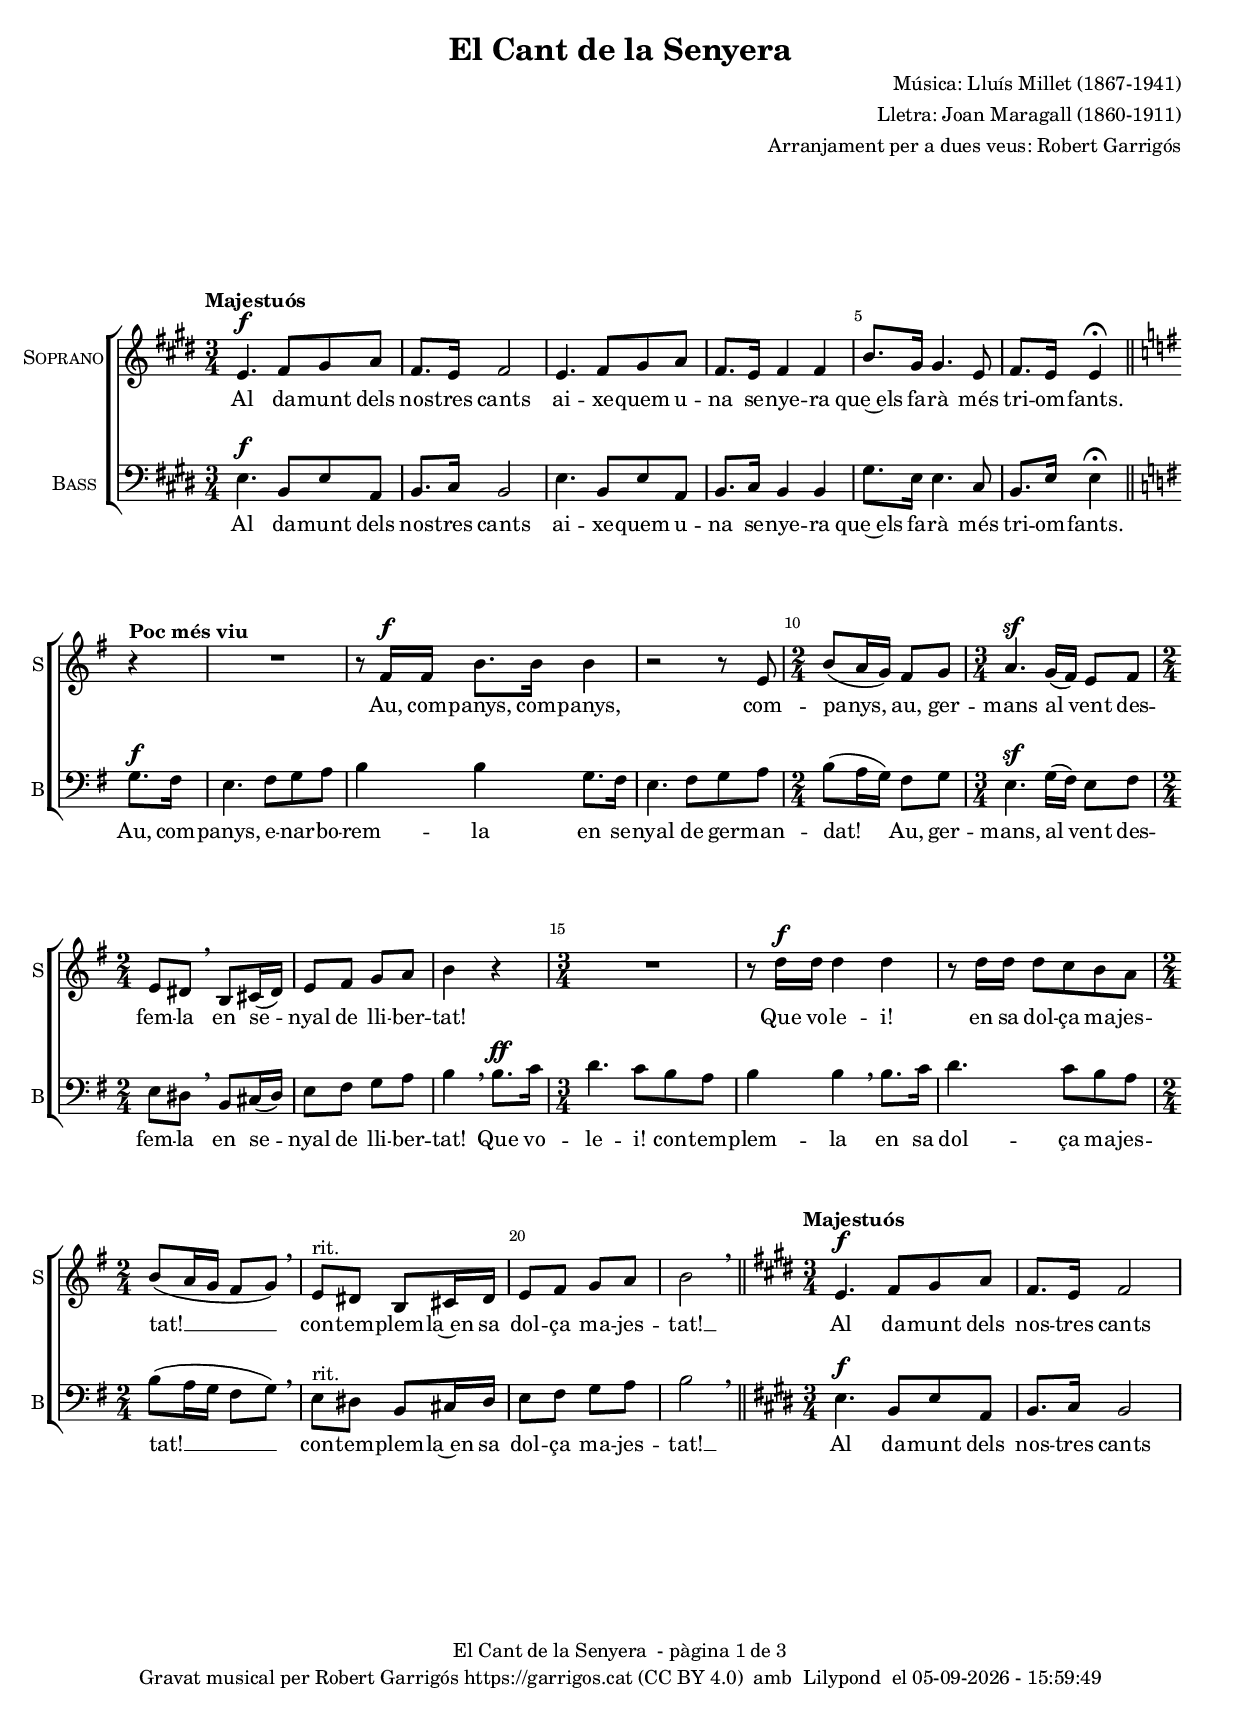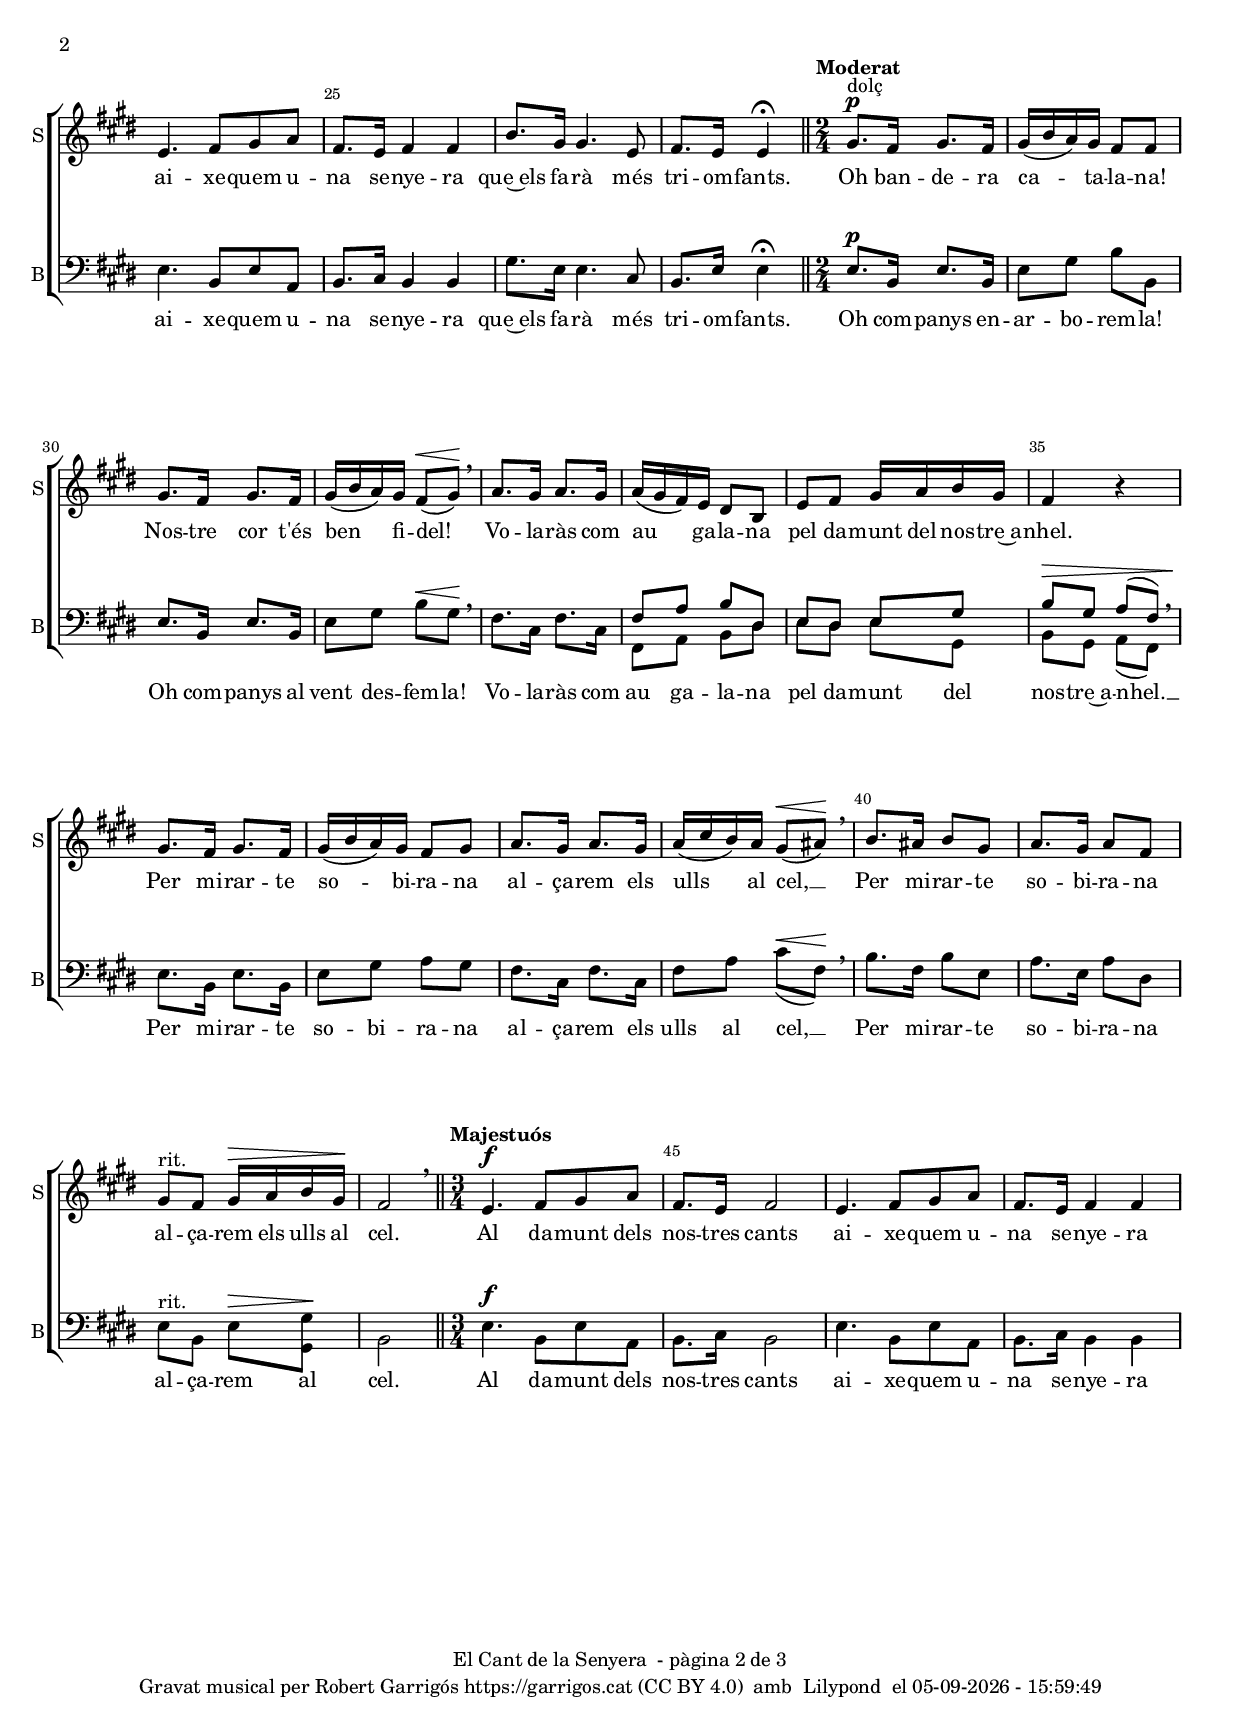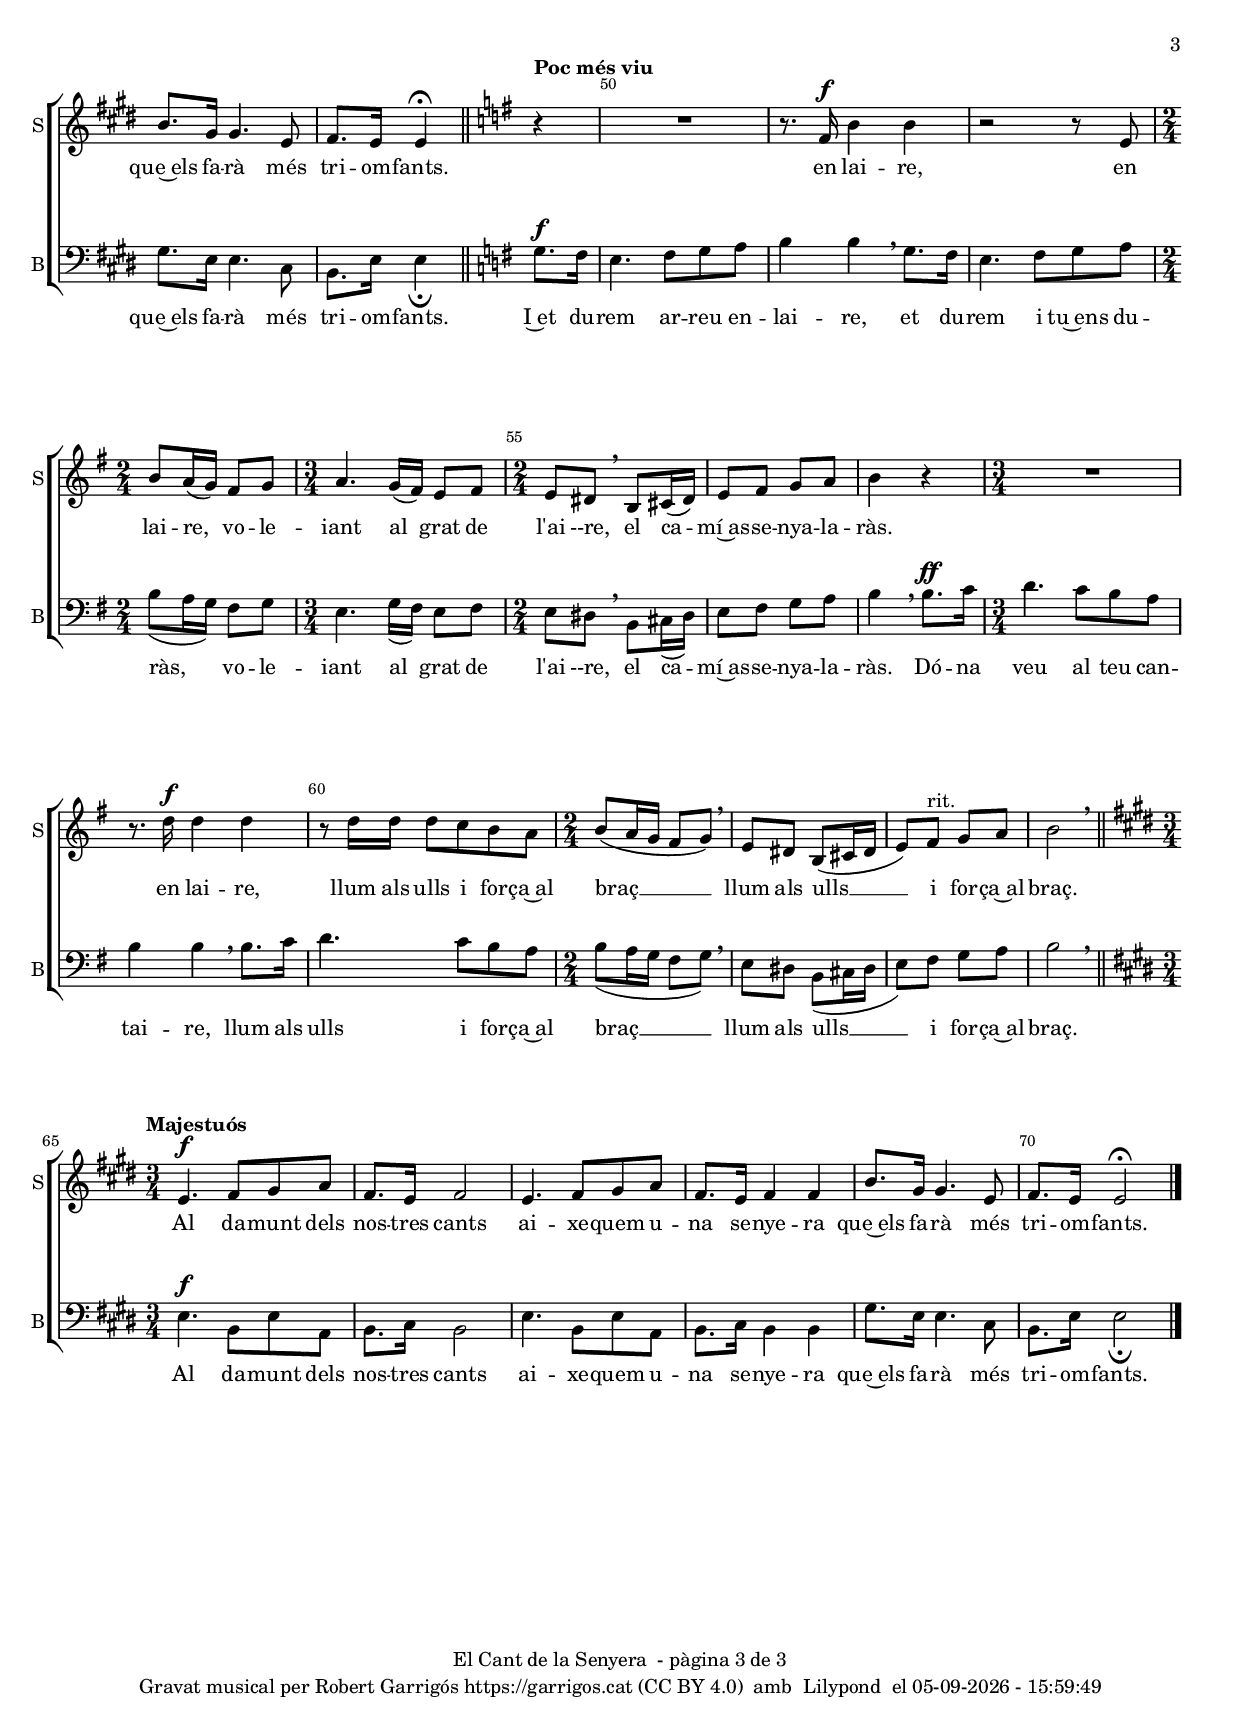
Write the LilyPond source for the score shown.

\version "2.24.3"
\language "english"

#(set-global-staff-size 17)
data = #(strftime "%d-%m-%Y - %H:%M:%S" (localtime (current-time)))

\paper {
  set-paper-size = "a4"
  top-margin = 10
  indent = 10
  max-systems-per-page = 4
  system-system-spacing.basic-distance = 8
  system-system-spacing.score-markup-spacing = 10
  % system-system-spacing.minium-distance = 8
  % system-system-spacing.padding = 2
  system-system-spacing.stretchability = 12
  % annotate-spacing = ##t
  % print-all-headers = ##t
  % print-first-page-number = ##t
  oddFooterMarkup = \markup {
    \center-column {
      \line { \fromproperty #'header:title " - pàgina" \fromproperty #'page:page-number-string "de" \concat {\page-ref #'lastPage "0" "?"} }
      \fill-line { \fromproperty #'header:copyright }
    }
  }
  evenFooterMarkup = \markup {
     \center-column {
      \line { \fromproperty #'header:title " - pàgina" \fromproperty #'page:page-number-string "de" \concat {\page-ref #'lastPage "0" "?"} }
      \fill-line { \fromproperty #'header:copyright }
    }
  }
}

\header {
  title = "El Cant de la Senyera"
  % subtitle = "Lorem ipsum"
  composer = \markup {
    \right-column {
    \line {"Música: Lluís Millet (1867-1941)"}
    \line {"Lletra: Joan Maragall (1860-1911)"}
    \line {"Arranjament per a dues veus: Robert Garrigós"}
    }

  }
  % opus = "(lorem-ipsum)"
  % piece = "Lorem ipsum"
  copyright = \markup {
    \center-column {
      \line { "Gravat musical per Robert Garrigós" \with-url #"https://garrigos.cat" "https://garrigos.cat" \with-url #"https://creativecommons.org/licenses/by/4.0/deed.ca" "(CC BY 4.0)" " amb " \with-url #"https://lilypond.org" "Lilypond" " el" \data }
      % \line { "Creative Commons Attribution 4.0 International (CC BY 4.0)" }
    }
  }
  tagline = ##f
}

global = {
  % \overrideTimeSignatureSettings
  % 4/4        % timeSignatureFraction
  % 1/4        % baseMomentFraction
  % 2,2        % beatStructure
  % #'()       % beamExceptions
  \key e \major
  \time 3/4
  \override Score.BarNumber.break-visibility = #end-of-line-invisible
  % \set Score.currentBarNumber = #3
  \set Score.barNumberVisibility = #(every-nth-bar-number-visible 5)
  \set Score.tempoHideNote = ##t
  \set Score.printKeyCancellation = ##t
}

majestuos  = {
  \tempo "Majestuós"
  \tempo 4 = 60
}

mesviu = {
  \tempo "Poc més viu"
  \tempo 4 = 96
}

moderat = {
  \tempo "Moderat"
  \tempo 4 = 62
}

SopranoMusic = \relative c' {
  \global
  \majestuos
  e4.\f fs8 gs a |
  fs8. e16 fs2 |
  e4. fs8 gs a |
  fs8.  e16 fs4 fs |
%5
  b8. gs16 gs4. e8 |
  fs8. e16 e4\fermata \bar "||" \key e \minor r4 \bar "|"
  R2. |
  r8 fs16\f fs b8. b16 b4 |
  r2 r8 e,8|
%10
  \time 2/4
  b'8 (a16 g) fs8 g |
  \time 3/4
  a4.\sf g16 (fs) e8 fs |
  \time 2/4
  e8 ds \breathe b8 cs16 (ds) |
  e8 fs g a |
  b4 r4 |
%15
  \time 3/4 R2. |
  r8 d16\f d d4 d4 |
  r8 d16 d d8 c b a |
  \time 2/4
  b8 (a16 g fs8 g)\breathe |
  e8^"rit."
  \tempo 4 = 95 ds
  \tempo 4 = 94 b8
  \tempo 4 = 93 cs16
  \tempo 4 = 92 ds |
%20
  \tempo 4 = 90 e8
  \tempo 4 = 88 fs
  \tempo 4 = 82 g
  \tempo 4 = 78 a |
  \tempo 4 = 65 b2 \breathe \bar "||"

  \key e \major
  \time 3/4 \majestuos
  e,4.\f fs8 gs a |
  fs8. e16 fs2 |
  e4. fs8 gs a |
%25
  fs8.  e16 fs4 fs |
  b8. gs16 gs4. e8 |
  fs8. e16 e4\fermata \bar "||"
  \time 2/4 \moderat ^\markup dolç
  gs8.\p fs16 gs8. fs16 |
  gs16 (b a) gs fs8 fs |
%30
  gs8. fs16 gs8. fs16 |
  gs16 (b a) gs fs8\< (gs)\! \breathe |
  a8. gs16 a8. gs16 |
  a16 (gs fs) e ds8 b8 |
  e fs gs16 a b gs |
%35
  fs4 r4 |
  gs8. fs16 gs8. fs16 |
  gs16 (b a) gs fs8 gs |
  a8. gs16 a8. gs16 |
  a16 (cs b) a gs8\< (as)\! \breathe |
%40
  b8. as16 b8 gs |
  a8. gs16 a8 fs |
  gs^"rit." fs gs16\> a b gs\! |
  fs2 \breathe \bar "||"
  \time 3/4 \majestuos
  e4.\f fs8 gs a |
  fs8. e16 fs2 |
  e4. fs8 gs a |
  fs8.  e16 fs4 fs |
  b8. gs16 gs4. e8 |
  fs8. e16 e4\fermata \bar "||" \key e \minor r4 \bar "|"
  R2. |
  r8. fs16\f b4 b4 |
  r2 r8 e,8|

  \time 2/4
  b'8 a16( g) fs8 g |
  \time 3/4
  a4. g16 (fs) e8 fs |
  \time 2/4
  e8 ds \breathe b8 cs16 (ds) |
  e8 fs g a |
  b4 r4 |

  \time 3/4 R2. |
  r8. d16\f d4 d4 |
  r8 d16 d d8 c b a |
  \time 2/4
  b8 (a16 g fs8 g) \breathe |
  e8 ds b8 (cs16 ds |

  e8) \tempo 4 = 88 fs^"rit." \tempo 4 = 80 g \tempo 4 = 70 a \tempo 4 = 50|
  b2 \breathe \bar "||"
  \key e \major
  \time 3/4 \majestuos
  e,4.\f fs8 gs a |
  fs8. e16 fs2 |
  e4. fs8 gs a |

  fs8.  e16 fs4 fs |
  b8. gs16 gs4. e8 |
  fs8. e16 e2\fermata \bar "|."
  \label #'lastPage
}
SopranoLyrics = \lyricmode {
  Al da -- munt dels nos -- tres cants
  ai -- xe -- quem u -- na se -- nye -- ra
  que~els fa -- rà més tri -- om -- fants.
  Au, com -- panys, com -- panys,
  com -- panys, au, ger -- mans al vent des -- fem -- la
  en se -- nyal de lli -- ber -- tat!
  Que vo -- le -- i!
  en sa dol -- ça ma -- jes -- tat! __
  con -- tem -- plem -- la~en sa dol -- ça ma -- jes -- tat! __
  Al da -- munt dels nos -- tres cants
  ai -- xe -- quem u -- na se -- nye -- ra
  que~els fa -- rà més tri -- om -- fants.
  Oh ban -- de -- ra ca -- ta -- la -- na!
  Nos -- tre cor t'és ben fi -- del!
  Vo -- la -- ràs com au ga -- la -- na
  pel da -- munt del nos -- tre~a -- nhel.
  Per mi -- rar -- te so -- bi -- ra -- na
  al -- ça -- rem els ulls al cel, __
  Per mi -- rar -- te so -- bi -- ra -- na
  al -- ça -- rem els ulls al cel.
  Al da -- munt dels nos -- tres cants
  ai -- xe -- quem u -- na se -- nye -- ra
  que~els fa -- rà més tri -- om -- fants.
  en  lai -- re, en  lai -- re,
  vo -- le -- iant al grat de l'ai --re,
  el ca -- mí~as -- se -- nya -- la -- ràs.
  en  lai -- re,
  llum als ulls i for -- ça~al braç __
  llum als ulls __ i for -- ça~al braç.
  Al da -- munt dels nos -- tres cants
  ai -- xe -- quem u -- na se -- nye -- ra
  que~els fa -- rà més tri -- om -- fants.
}
% AltoMusic = \relative { d'4\f d d d }
% AltoLyrics = \lyricmode { Al -- to ly -- rics }
% TenorMusic = \relative { a4\p a a a }
% TenorLyrics = \lyricmode { Te -- nor ly -- rics }
BassMusic = \relative {
  \global
  e4.\f b8 e a, |
  b8. cs16 b2 |
  e4. b8 e a, |
  b8. cs16 b4 b |
%5
  gs'8. e16 e4. cs8 |
  b8. e16 e4\fermata \bar "||"
  \key e \minor
  \mesviu
  g8.\f fs16 \bar "|"
  e4. fs8 g a |
  b4 b4 g8. fs16 |
  e4. fs8 g a |
%10
  \time 2/4
  b8 (a16 g) fs8 g |
  \time 3/4
  e4.\sf g16 (fs) e8 fs |
  \time 2/4
  e8 ds \breathe b8 cs16 (ds) |
  e8 fs g a |
  b4 \breathe b8.\ff c16 |
%15
  \time 3/4
  d4. c8 b a |
  b4 b \breathe b8. c16 |
  d4. c8 b a |
  \time 2/4
  b8 (a16 g fs8 g)\breathe |
  e8^"rit." ds b8 cs16 ds |
%20
  e8 fs g a |
  b2 \breathe \bar "||"
  \key e \major
  \time 3/4
  e,4.\f b8 e a, |
  b8. cs16 b2 |
  e4. b8 e a, |
%25
  b8. cs16 b4 b |
  gs'8. e16 e4. cs8 |
  b8. e16 e4\fermata \bar "||"
  \time 2/4
  e8.\p b16 e8. b16 |
  e8 gs b b, |
%30
  e8. b16 e8. b16 |
  e8 gs b\< gs\! \breathe |
  fs8. cs16 fs8. cs16 |

  <<
    { \voiceTwo fs,8 a b ds |
  e ds e gs, |
%35
  b \> \tempo 4 = 60  gs \tempo 4 = 58 a (\tempo 4 = 56 fs) \tempo 4 = 48 \! \breathe | \tempo 4 = 62}
    \new Voice
    {
      \voiceOne fs'8 a b ds, |
  e ds e gs8 | b gs a( fs)
    }
  >>

  e8. b16 e8. b16 |
  e8 gs a gs |
  fs8. cs16 fs8. cs16 |
  fs8 a cs\< (fs,)\! \breathe |
%40
  b8. fs16 b8 e, |
  a8. e16 a8 ds, |
  e^"rit." \tempo 4 =60 b \tempo 4 = 56 e\> \tempo 4 = 50 <gs, gs'>\! \tempo 4 = 46 |
  b2 |
  \time 3/4
  e4.\f b8 e a, |
  b8. cs16 b2 |
  e4. b8 e a, |
  b8. cs16 b4 b |
  gs'8. e16 e4. cs8 |
  b8. e16 e4\fermata \bar "||" \key e \minor \mesviu g8.\f fs16 \bar "|"
  e4. fs8 g a |
  b4 b4\breathe g8. fs16 |
  e4. fs8 g a |

  \time 2/4
  b8 (a16 g) fs8 g |
  \time 3/4
  e4. g16 (fs) e8 fs |
  \time 2/4
  e8 ds \breathe b8 cs16 (ds) |
  e8 fs g a |
  b4 \breathe b8.\ff c16 |

  \time 3/4
  d4. c8 b a |
  b4 b \breathe b8. c16 |
  d4. c8 b a |
  \time 2/4
  b8 (a16 g fs8 g) | \breathe
  e8 ds b8 (cs16 ds |

  e8) fs g a |
  b2 \breathe \bar "||"
  \time 3/4
  \key e \major
  e,4.\f b8 e a, |
  b8. cs16 b2 |
  e4. b8 e a, |
  b8. cs16 b4 b |

  gs'8. e16 e4. cs8 |
  b8. e16 e2\fermata \bar "|."
}
BassLyrics = \lyricmode {
  Al da -- munt dels nos -- tres cants
  ai -- xe -- quem u -- na se -- nye -- ra
  que~els fa -- rà més tri -- om -- fants.
  Au, com -- panys, e -- nar -- bo -- rem -- la
  en se -- nyal de ger -- man -- dat!
  Au, ger -- mans, al vent des -- fem -- la
  en se -- nyal de lli -- ber -- tat!
  Que vo -- le -- i! con -- tem -- plem -- la
  en sa dol -- ça ma -- jes -- tat! __
  con -- tem -- plem -- la~en sa dol -- ça ma -- jes -- tat! __
  Al da -- munt dels nos -- tres cants
  ai -- xe -- quem u -- na se -- nye -- ra
  que~els fa -- rà més tri -- om -- fants.
  Oh com -- panys en -- ar -- bo -- rem -- la!
  Oh com -- panys al vent des -- fem -- la!
  Vo -- la -- ràs com au ga -- la -- na
  pel da -- munt del nos -- tre~a -- nhel. __
  Per mi -- rar -- te so -- bi -- ra -- na
  al -- ça -- rem els ulls al cel, __
  Per mi -- rar -- te so -- bi -- ra -- na
  al -- ça -- rem al cel.
  Al da -- munt dels nos -- tres cants
  ai -- xe -- quem u -- na se -- nye -- ra
  que~els fa -- rà més tri -- om -- fants.
  I~et du -- rem ar -- reu en -- lai -- re,
  et du -- rem i tu~ens du -- ràs,
  vo -- le -- iant al grat de l'ai --re,
  el ca -- mí~as -- se -- nya -- la -- ràs.
  Dó -- na veu al teu can -- tai -- re,
  llum als ulls i for -- ça~al braç __
  llum als ulls __ i for -- ça~al braç.
  Al da -- munt dels nos -- tres cants
  ai -- xe -- quem u -- na se -- nye -- ra
  que~els fa -- rà més tri -- om -- fants.

 }
% PianoRHMusic = \relative { c' e g c }
% PianoDynamics = { s2\mp s4 s4 }
% PianoLHMusic = \relative { c e g c }

% TwoVoicesPerStaff = ##t

Layout = \layout {
  \context {
    \Score
    \override BarNumber.padding = #2

  }
}


\include "satb.ly"
